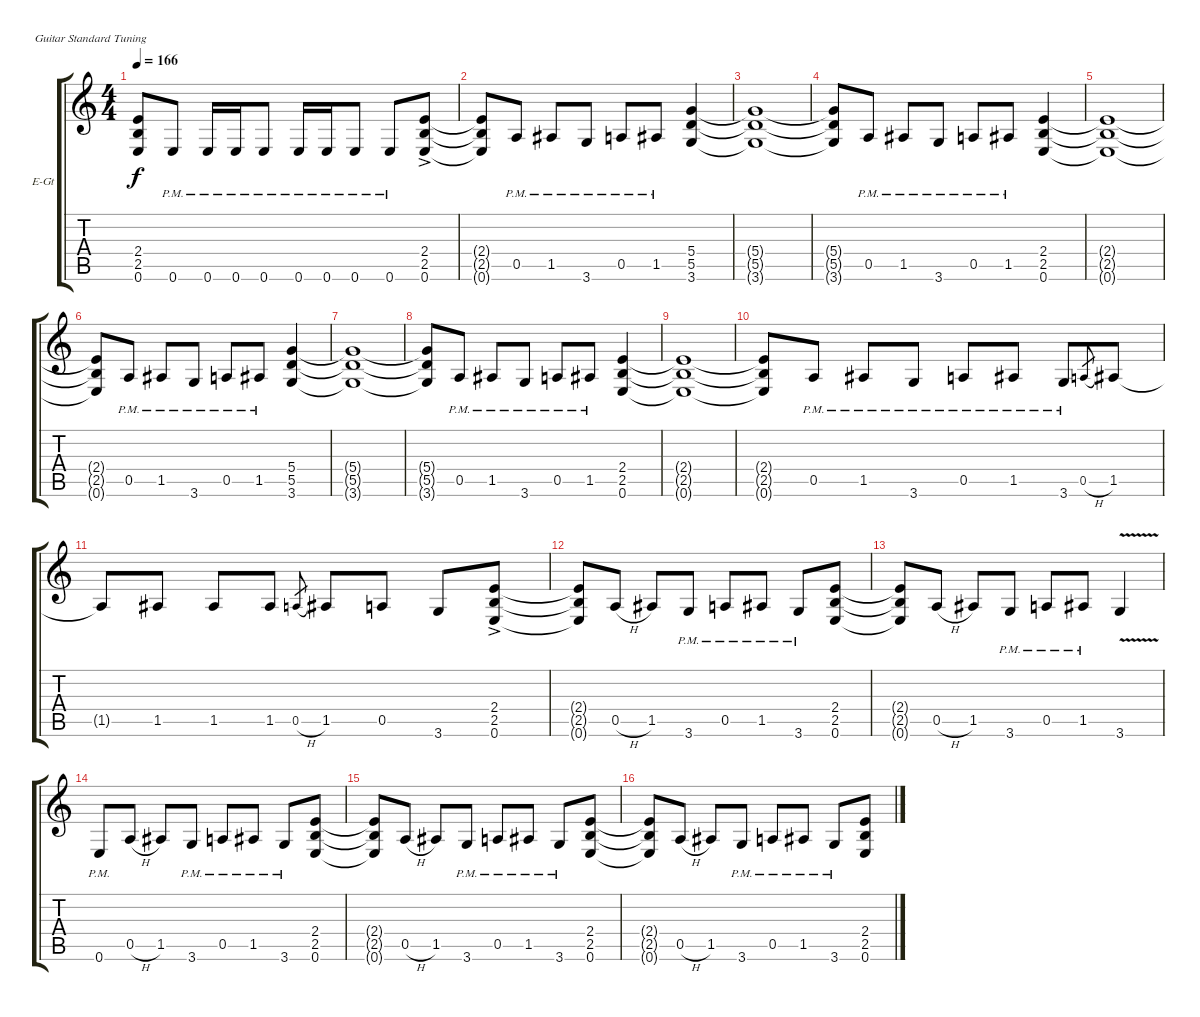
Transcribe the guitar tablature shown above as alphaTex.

\defaultSystemsLayout 4
\bracketExtendMode groupsimilarinstruments
\firstSystemTrackNameOrientation horizontal
\otherSystemsTrackNameOrientation horizontal
\track ("James Hetfield (Rhythm)" "E-Gt") {instrument distortionguitar}
\staff {score tabs}
\tuning (E4 B3 G3 D3 A2 E2)
\ts (4 4)
\tempo 166
\clef g2
\ks c
(0.6{t} 2.5{t} 2.4{t}).8{dy f} 0.6{pm}.8 0.6{pm}.16 0.6{pm}.16 0.6{pm}.8 0.6{pm}.16 0.6{pm}.16 0.6{pm}.8 0.6{pm}.8 (0.6{ac} 2.5{ac} 2.4{ac}).8 |
(0.6{t} 2.5{t} 2.4{t}).8 0.5{pm}.8 1.5{pm}.8 3.6{pm}.8 0.5{pm}.8 1.5{pm}.8 (3.6 5.5 5.4).4 |
(3.6{t} 5.5{t} 5.4{t}).1 |
(3.6{t} 5.5{t} 5.4{t}).8 0.5{pm}.8 1.5{pm}.8 3.6{pm}.8 0.5{pm}.8 1.5{pm}.8 (0.6 2.5 2.4).4 |
(2.4{t} 2.5{t} 0.6{t}).1 |
(0.6{t} 2.5{t} 2.4{t}).8 0.5{pm}.8 1.5{pm}.8 3.6{pm}.8 0.5{pm}.8 1.5{pm}.8 (3.6 5.5 5.4).4 |
(3.6{t} 5.5{t} 5.4{t}).1 |
(3.6{t} 5.5{t} 5.4{t}).8 0.5{pm}.8 1.5{pm}.8 3.6{pm}.8 0.5{pm}.8 1.5{pm}.8 (0.6 2.5 2.4).4 |
(0.6{t} 2.5{t} 2.4{t}).1 |
(2.4{t} 2.5{t} 0.6{t}).8 0.5{pm}.8 1.5{pm}.8 3.6{pm}.8 0.5{pm}.8 1.5{pm}.8 3.6{pm}.8 0.5{h}.8{gr} 1.5.8 |
1.5{t}.8 1.5.8 1.5.8 1.5.8 0.5{h}.8{gr} 1.5.8 0.5.8 3.6.8 (0.6{ac} 2.5{ac} 2.4{ac}).8 |
(0.6{t} 2.5{t} 2.4{t}).8 0.5{h}.8 1.5.8 3.6{pm}.8 0.5{pm}.8 1.5{pm}.8 3.6{pm}.8 (0.6 2.5 2.4).8 |
(0.6{t} 2.5{t} 2.4{t}).8 0.5{h}.8 1.5.8 3.6{pm}.8 0.5{pm}.8 1.5{pm}.8 3.6{v}.4 |
0.6{pm}.8 0.5{h}.8 1.5.8 3.6{pm}.8 0.5{pm}.8 1.5{pm}.8 3.6{pm}.8 (0.6 2.5 2.4).8 |
(0.6{t} 2.5{t} 2.4{t}).8 0.5{h}.8 1.5.8 3.6{pm}.8 0.5{pm}.8 1.5{pm}.8 3.6{pm}.8 (0.6 2.5 2.4).8 |
(0.6{t} 2.5{t} 2.4{t}).8 0.5{h}.8 1.5.8 3.6{pm}.8 0.5{pm}.8 1.5{pm}.8 3.6{pm}.8 (0.6 2.5 2.4).8
